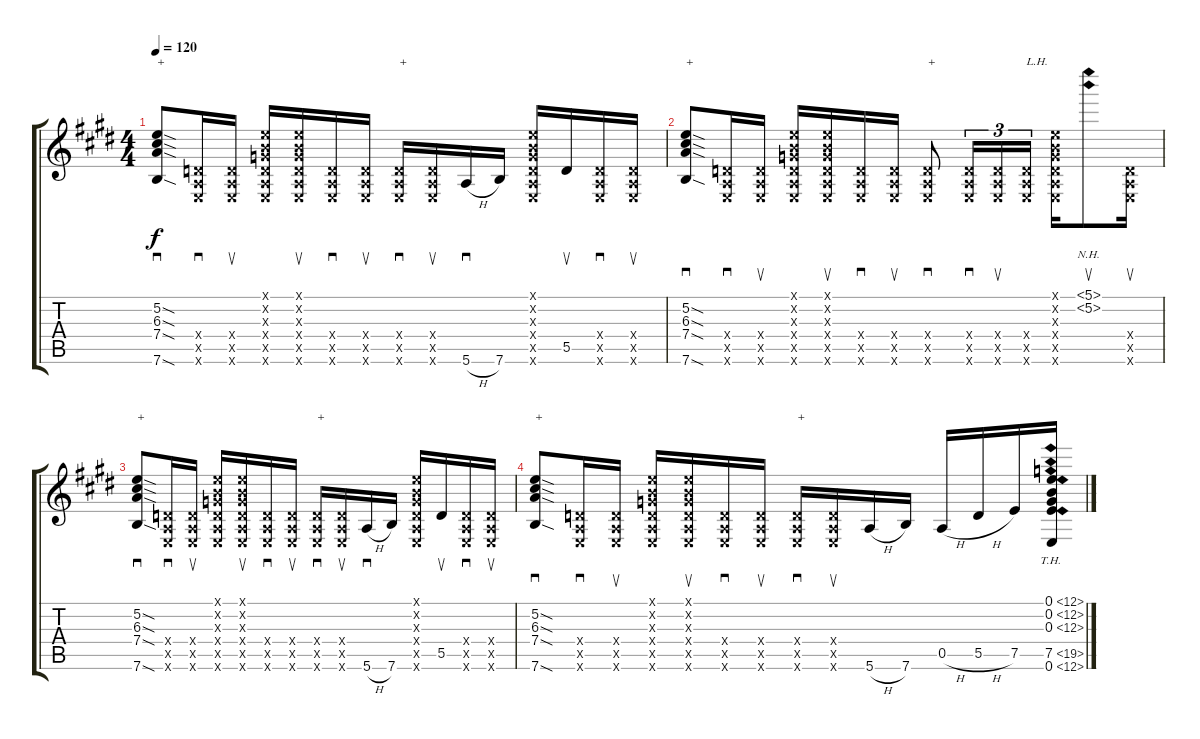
\track "" {instrument acousticguitarsteel}
\staff {score tabs}
\tuning (E4 B3 G3 D3 A2 E2) {hide}
\ts (4 4)
\tempo 120
\clef g2
\ks e
(5.2{sod} 6.3{sod} 7.4{sod} 7.6{sod}).8{sd txt "+" dy f} (0.4{x} 0.5{x} 0.6{x}).16{sd} (0.4{x} 0.5{x} 0.6{x}).16{su} (0.1{x} 0.2{x} 0.3{x} 0.4{x} 0.5{x} 0.6{x}).16 (0.1{x} 0.2{x} 0.3{x} 0.4{x} 0.5{x} 0.6{x}).16{su} (0.4{x} 0.5{x} 0.6{x}).16{sd} (0.4{x} 0.5{x} 0.6{x}).16{su} (0.4{x} 0.5{x} 0.6{x}).16{sd txt "+"} (0.4{x} 0.5{x} 0.6{x}).16{su} 5.6{h}.16{sd} 7.6.16 (0.1{x} 0.2{x} 0.3{x} 0.4{x} 0.5{x} 0.6{x}).16 5.5.16{su} (0.4{x} 0.5{x} 0.6{x}).16{sd} (0.4{x} 0.5{x} 0.6{x}).16{su} |
(5.2{sod} 6.3{sod} 7.4{sod} 7.6{sod}).8{sd txt "+"} (0.4{x} 0.5{x} 0.6{x}).16{sd} (0.4{x} 0.5{x} 0.6{x}).16{su} (0.1{x} 0.2{x} 0.3{x} 0.4{x} 0.5{x} 0.6{x}).16 (0.1{x} 0.2{x} 0.3{x} 0.4{x} 0.5{x} 0.6{x}).16{su} (0.4{x} 0.5{x} 0.6{x}).16{sd} (0.4{x} 0.5{x} 0.6{x}).16{su} (0.4{x} 0.5{x} 0.6{x}).8{sd txt "+"} (0.4{x} 0.5{x} 0.6{x}).16{sd tu (3 2)} (0.4{x} 0.5{x} 0.6{x}).16{su tu (3 2)} (0.4{x} 0.5{x} 0.6{x}).16{tu (3 2) txt "L.H."} (0.1{x} 0.2{x} 0.3{x} 0.4{x} 0.5{x} 0.6{x}).16 (5.1{nh} 5.2{nh}).8{su} (0.4{x} 0.5{x} 0.6{x}).16{su} |
(5.2{sod} 6.3{sod} 7.4{sod} 7.6{sod}).8{sd txt "+"} (0.4{x} 0.5{x} 0.6{x}).16{sd} (0.4{x} 0.5{x} 0.6{x}).16{su} (0.1{x} 0.2{x} 0.3{x} 0.4{x} 0.5{x} 0.6{x}).16 (0.1{x} 0.2{x} 0.3{x} 0.4{x} 0.5{x} 0.6{x}).16{su} (0.4{x} 0.5{x} 0.6{x}).16{sd} (0.4{x} 0.5{x} 0.6{x}).16{su} (0.4{x} 0.5{x} 0.6{x}).16{sd txt "+"} (0.4{x} 0.5{x} 0.6{x}).16{su} 5.6{h}.16{sd} 7.6.16 (0.1{x} 0.2{x} 0.3{x} 0.4{x} 0.5{x} 0.6{x}).16 5.5.16{su} (0.4{x} 0.5{x} 0.6{x}).16{sd} (0.4{x} 0.5{x} 0.6{x}).16{su} |
(5.2{sod} 6.3{sod} 7.4{sod} 7.6{sod}).8{sd txt "+"} (0.4{x} 0.5{x} 0.6{x}).16{sd} (0.4{x} 0.5{x} 0.6{x}).16{su} (0.1{x} 0.2{x} 0.3{x} 0.4{x} 0.5{x} 0.6{x}).16 (0.1{x} 0.2{x} 0.3{x} 0.4{x} 0.5{x} 0.6{x}).16{su} (0.4{x} 0.5{x} 0.6{x}).16{sd} (0.4{x} 0.5{x} 0.6{x}).16{su} (0.4{x} 0.5{x} 0.6{x}).16{sd txt "+"} (0.4{x} 0.5{x} 0.6{x}).16{su} 5.6{h}.16 7.6.16 0.5{h}.16 5.5{h}.16 7.5.16 (0.1{th 12} 0.2{th 12} 0.3{th 12} 7.5{th 12} 0.6{th 12}).16
